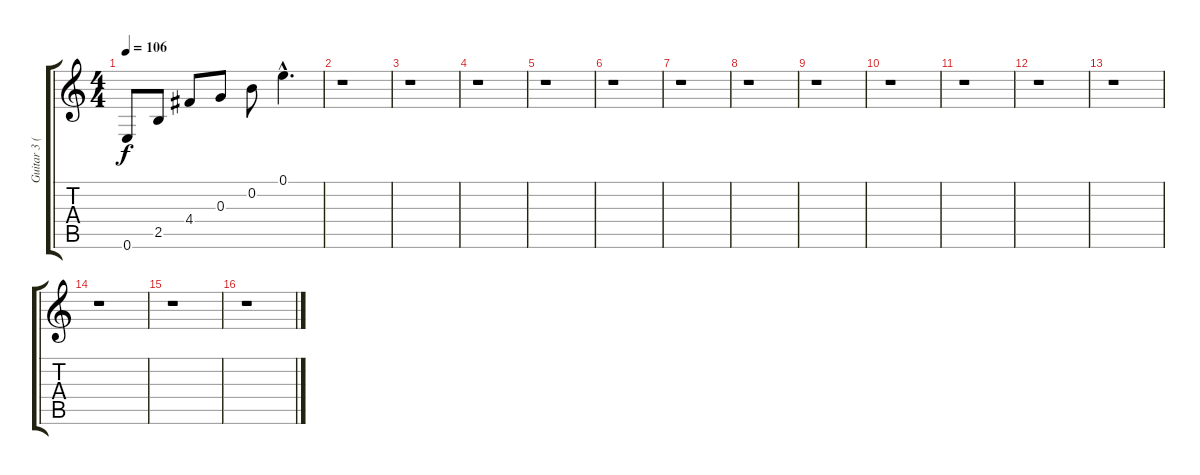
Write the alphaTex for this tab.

\track ("Guitar 3 (clean)" "Guitar 3 (") {instrument electricguitarclean}
\staff {score tabs}
\tuning (E4 B3 G3 D3 A2 E2) {hide}
\ts (4 4)
\tempo 106
\clef g2
\ks c
0.6.8{dy f} 2.5.8 4.4.8 0.3.8 0.2.8 0.1{hac}.4{d} |
r.1 |
r.1 |
r.1 |
r.1 |
r.1 |
r.1 |
r.1 |
r.1 |
r.1 |
r.1 |
r.1 |
r.1 |
r.1 |
r.1 |
r.1
